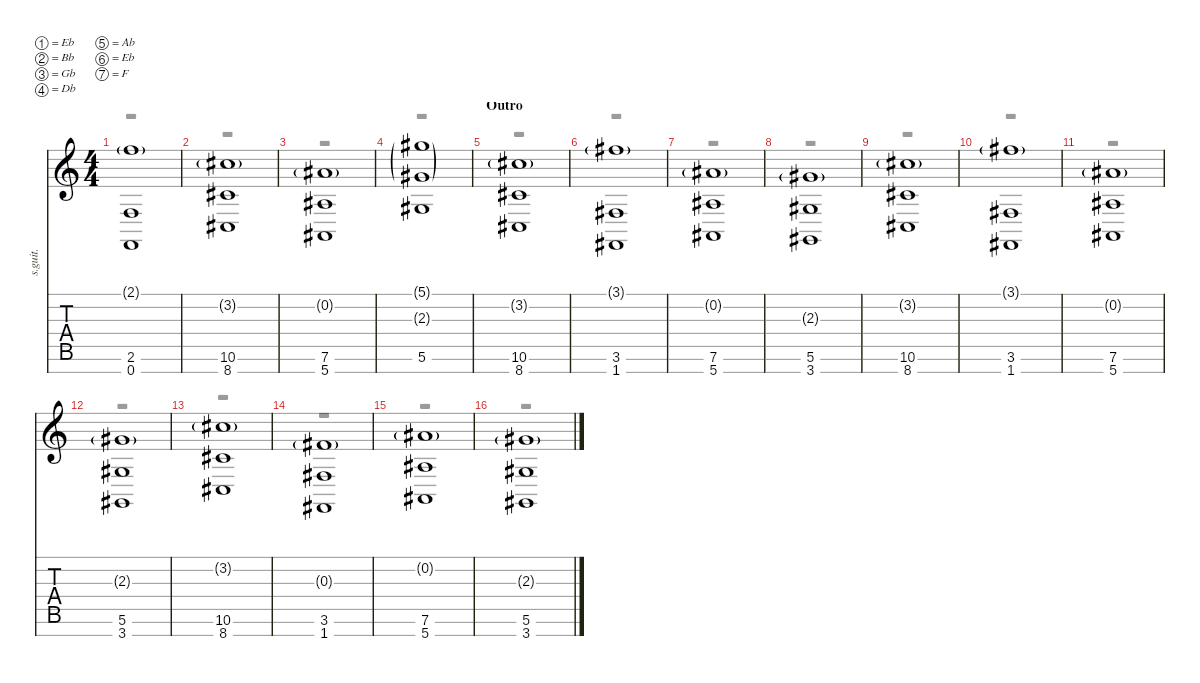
\defaultSystemsLayout 4
\hideDynamics
\bracketExtendMode nobrackets
\track ("Brandon Flowers - Synthesizer 1" "s.guit.") {instrument lead2sawtooth}
\staff {score tabs}
\tuning (Eb4 Bb3 Gb3 Db3 Ab2 Eb2 F1)
\displaytranspose 12
\voice
\ts (4 4)
\tempo (148 hide)
\clef g2
\ks c
(2.1{g} 2.6 0.7).1{lyrics (0 "") lyrics (1 "") lyrics (2 "") lyrics (3 "") lyrics (4 "") dy f} |
(3.2{g acc #} 10.6{acc #} 8.7{acc #}).1{lyrics (0 "") lyrics (1 "") lyrics (2 "") lyrics (3 "") lyrics (4 "")} |
(0.2{g acc #} 7.6{acc #} 5.7{acc #}).1{lyrics (0 "") lyrics (1 "") lyrics (2 "") lyrics (3 "") lyrics (4 "")} |
(5.1{g acc #} 2.3{g acc #} 5.6{acc #}).1{lyrics (0 "") lyrics (1 "") lyrics (2 "") lyrics (3 "") lyrics (4 "")} |
\section ("" "Outro")
(3.2{g acc #} 10.6{acc #} 8.7{acc #}).1{lyrics (0 "") lyrics (1 "") lyrics (2 "") lyrics (3 "") lyrics (4 "")} |
(3.1{g acc #} 3.6{acc #} 1.7{acc #}).1{lyrics (0 "") lyrics (1 "") lyrics (2 "") lyrics (3 "") lyrics (4 "")} |
(0.2{g acc #} 7.6{acc #} 5.7{acc #}).1{lyrics (0 "") lyrics (1 "") lyrics (2 "") lyrics (3 "") lyrics (4 "")} |
(2.3{g acc #} 5.6{acc #} 3.7{acc #}).1{lyrics (0 "") lyrics (1 "") lyrics (2 "") lyrics (3 "") lyrics (4 "")} |
(3.2{g acc #} 10.6{acc #} 8.7{acc #}).1{lyrics (0 "") lyrics (1 "") lyrics (2 "") lyrics (3 "") lyrics (4 "")} |
(3.1{g acc #} 3.6{acc #} 1.7{acc #}).1{lyrics (0 "") lyrics (1 "") lyrics (2 "") lyrics (3 "") lyrics (4 "")} |
(0.2{g acc #} 7.6{acc #} 5.7{acc #}).1{lyrics (0 "") lyrics (1 "") lyrics (2 "") lyrics (3 "") lyrics (4 "")} |
(2.3{g acc #} 5.6{acc #} 3.7{acc #}).1{lyrics (0 "") lyrics (1 "") lyrics (2 "") lyrics (3 "") lyrics (4 "")} |
(3.2{g acc #} 10.6{acc #} 8.7{acc #}).1{lyrics (0 "") lyrics (1 "") lyrics (2 "") lyrics (3 "") lyrics (4 "")} |
(0.3{g acc #} 3.6{acc #} 1.7{acc #}).1{lyrics (0 "") lyrics (1 "") lyrics (2 "") lyrics (3 "") lyrics (4 "")} |
(0.2{g acc #} 7.6{acc #} 5.7{acc #}).1{lyrics (0 "") lyrics (1 "") lyrics (2 "") lyrics (3 "") lyrics (4 "")} |
(2.3{g acc #} 5.6{acc #} 3.7{acc #}).1{lyrics (0 "") lyrics (1 "") lyrics (2 "") lyrics (3 "") lyrics (4 "")}
\voice
\clef g2
\ottava regular
\simile none
\ks c
r.1{dy f} |
r.1 |
r.1 |
r.1 |
r.1 |
r.1 |
r.1 |
r.1 |
r.1 |
r.1 |
r.1 |
r.1 |
r.1 |
r.1 |
r.1 |
r.1
